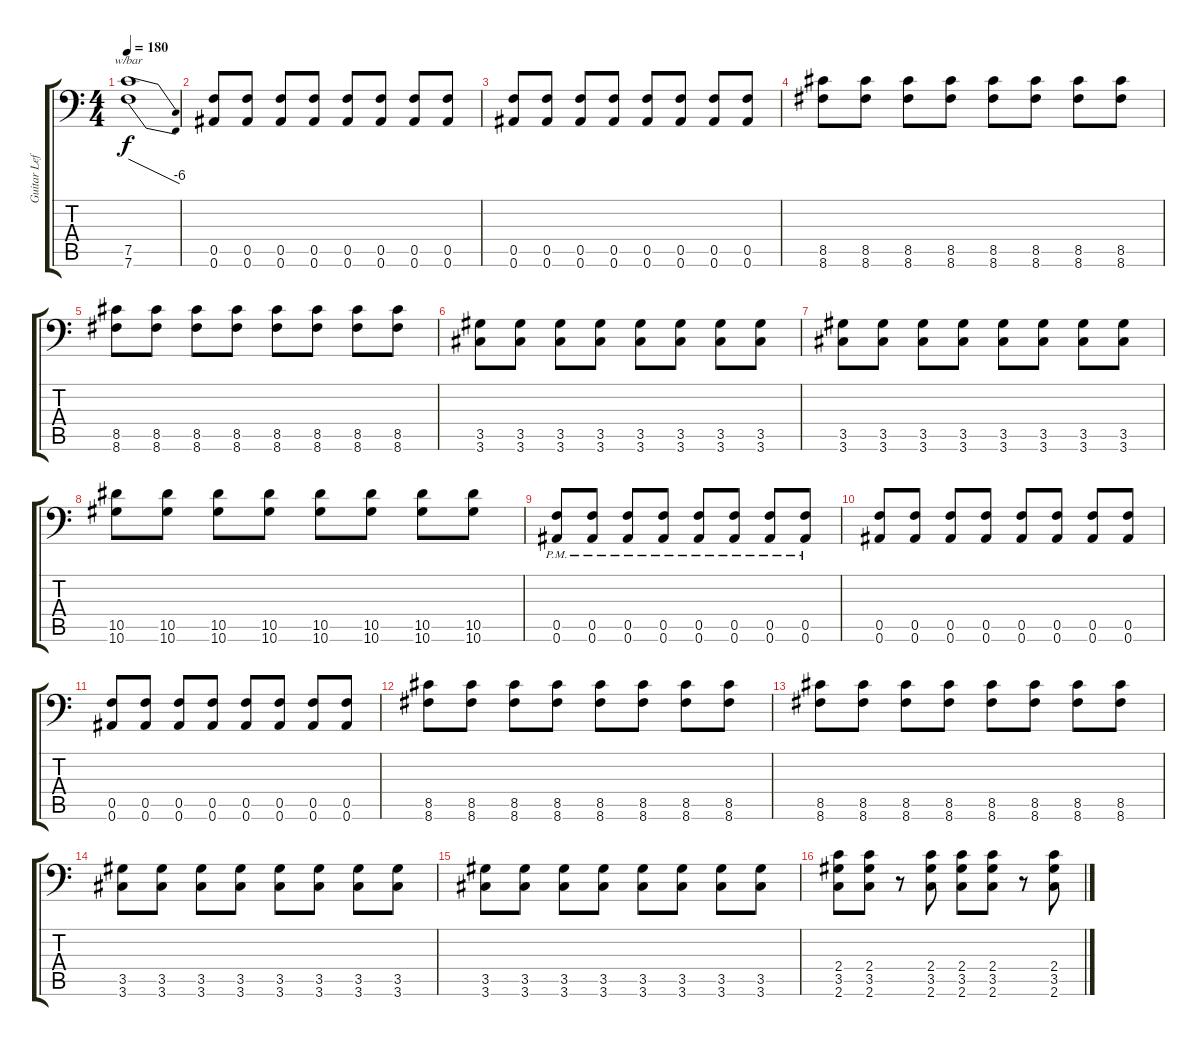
\track ("Guitar Left" "Guitar Lef") {instrument distortionguitar}
\staff {score tabs}
\tuning (C4 G3 Eb3 Bb2 F2 Bb1) {hide}
\ts (4 4)
\tempo 180
\clef f4
\ks c
(7.5 7.6).1{tbe (dive default 0 0 60 -24) dy f} |
(0.5 0.6).8 (0.5 0.6).8 (0.5 0.6).8 (0.5 0.6).8 (0.5 0.6).8 (0.5 0.6).8 (0.5 0.6).8 (0.5 0.6).8 |
(0.5 0.6).8 (0.5 0.6).8 (0.5 0.6).8 (0.5 0.6).8 (0.5 0.6).8 (0.5 0.6).8 (0.5 0.6).8 (0.5 0.6).8 |
(8.5 8.6).8 (8.5 8.6).8 (8.5 8.6).8 (8.5 8.6).8 (8.5 8.6).8 (8.5 8.6).8 (8.5 8.6).8 (8.5 8.6).8 |
(8.5 8.6).8 (8.5 8.6).8 (8.5 8.6).8 (8.5 8.6).8 (8.5 8.6).8 (8.5 8.6).8 (8.5 8.6).8 (8.5 8.6).8 |
(3.5 3.6).8 (3.5 3.6).8 (3.5 3.6).8 (3.5 3.6).8 (3.5 3.6).8 (3.5 3.6).8 (3.5 3.6).8 (3.5 3.6).8 |
(3.5 3.6).8 (3.5 3.6).8 (3.5 3.6).8 (3.5 3.6).8 (3.5 3.6).8 (3.5 3.6).8 (3.5 3.6).8 (3.5 3.6).8 |
(10.5 10.6).8 (10.5 10.6).8 (10.5 10.6).8 (10.5 10.6).8 (10.5 10.6).8 (10.5 10.6).8 (10.5 10.6).8 (10.5 10.6).8 |
(0.5{pm} 0.6{pm}).8 (0.5{pm} 0.6{pm}).8 (0.5{pm} 0.6{pm}).8 (0.5{pm} 0.6{pm}).8 (0.5{pm} 0.6{pm}).8 (0.5{pm} 0.6{pm}).8 (0.5{pm} 0.6{pm}).8 (0.5{pm} 0.6{pm}).8 |
(0.5 0.6).8 (0.5 0.6).8 (0.5 0.6).8 (0.5 0.6).8 (0.5 0.6).8 (0.5 0.6).8 (0.5 0.6).8 (0.5 0.6).8 |
(0.5 0.6).8 (0.5 0.6).8 (0.5 0.6).8 (0.5 0.6).8 (0.5 0.6).8 (0.5 0.6).8 (0.5 0.6).8 (0.5 0.6).8 |
(8.5 8.6).8 (8.5 8.6).8 (8.5 8.6).8 (8.5 8.6).8 (8.5 8.6).8 (8.5 8.6).8 (8.5 8.6).8 (8.5 8.6).8 |
(8.5 8.6).8 (8.5 8.6).8 (8.5 8.6).8 (8.5 8.6).8 (8.5 8.6).8 (8.5 8.6).8 (8.5 8.6).8 (8.5 8.6).8 |
(3.5 3.6).8 (3.5 3.6).8 (3.5 3.6).8 (3.5 3.6).8 (3.5 3.6).8 (3.5 3.6).8 (3.5 3.6).8 (3.5 3.6).8 |
(3.5 3.6).8 (3.5 3.6).8 (3.5 3.6).8 (3.5 3.6).8 (3.5 3.6).8 (3.5 3.6).8 (3.5 3.6).8 (3.5 3.6).8 |
(2.4 3.5 2.6).8 (2.4 3.5 2.6).8 r.8 (2.4 3.5 2.6).8 (2.4 3.5 2.6).8 (2.4 3.5 2.6).8 r.8 (2.4 3.5 2.6).8
